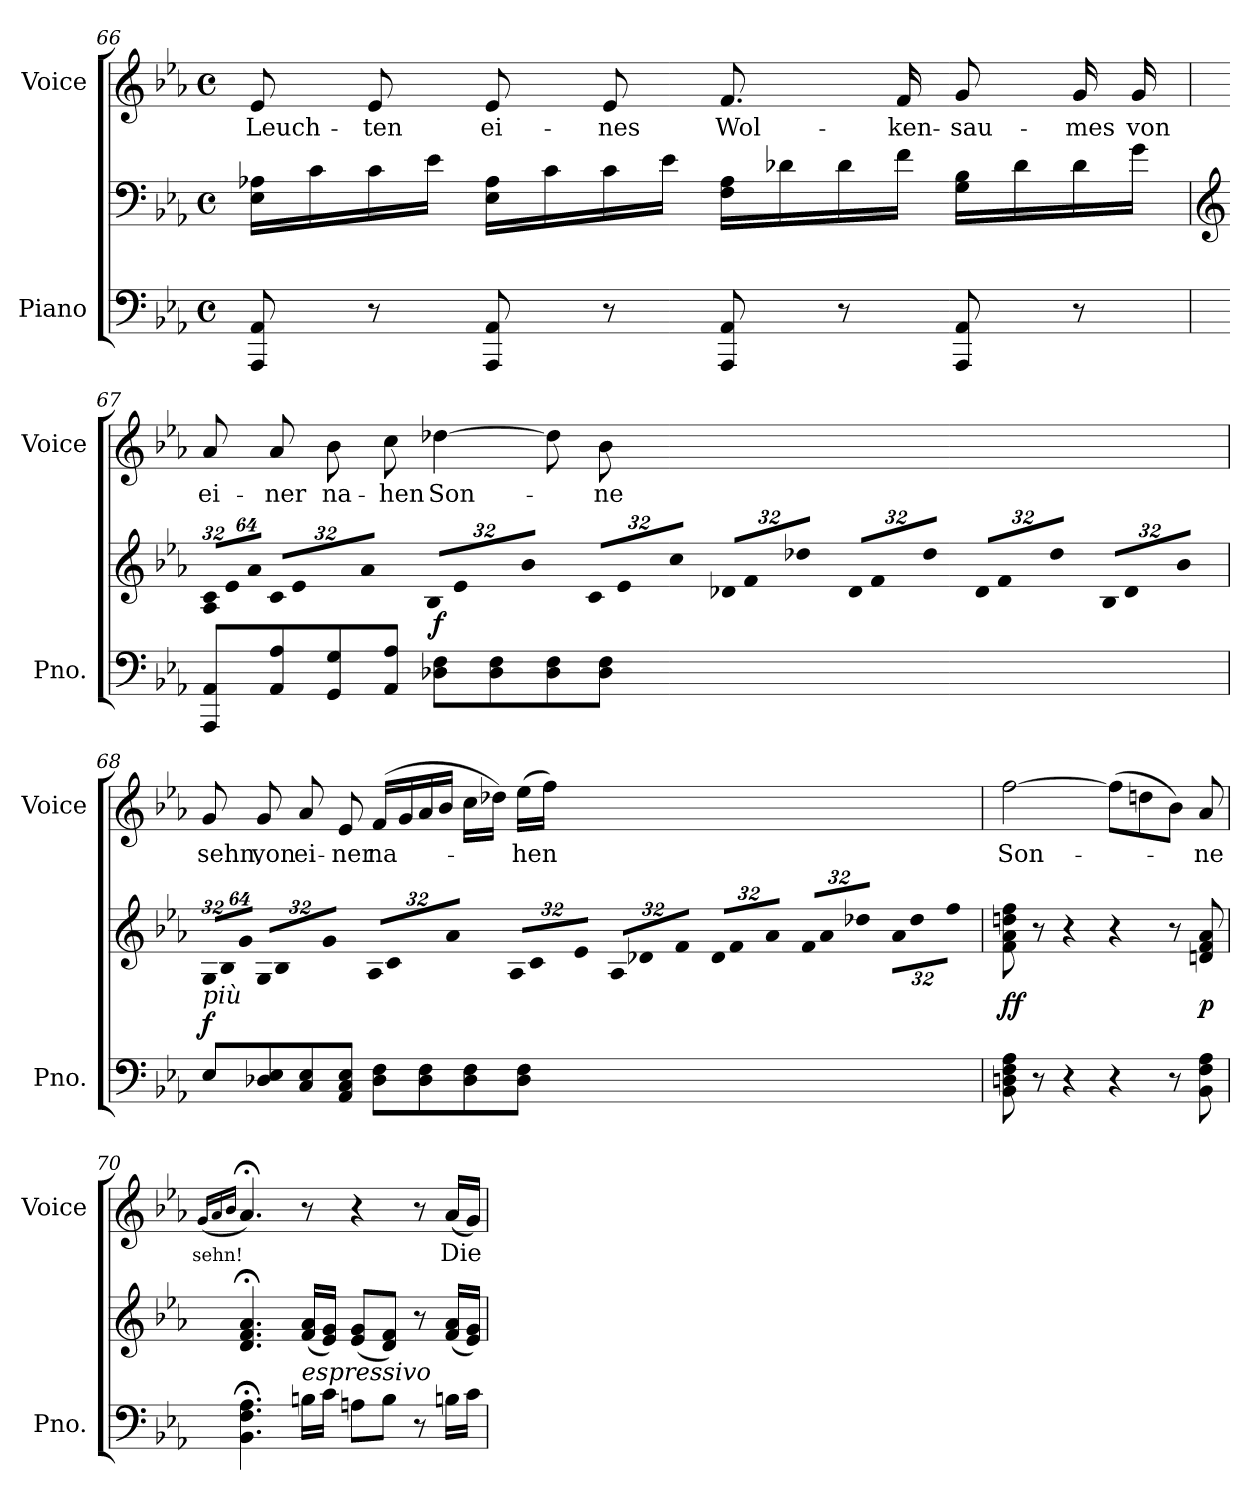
**kern	**kern	**dynam	**kern	**text
*part2	*part2	*part2	*part1	*part1
*staff3	*staff2	*staff2/3	*staff1	*staff1
*I"Piano	*	*	*I"Voice	*
*I'Pno.	*	*	*I'Voice	*
*clefF4	*clefF4	*	*clefG2	*
*k[b-e-a-]	*k[b-e-a-]	*	*k[b-e-a-]	*
*E-:	*E-:	*	*E-:	*
*M4/4	*M4/4	*	*M4/4	*
*met(c)	*met(c)	*	*met(c)	*
=66	=66	=66	=66	=66
!	!	!	!	!LO:LY:b:color=#000000
8AAA-i/ 8AA-i	16E-i\ 16A-XiLL	.	8e-i/	Leuch-
.	16ci\	.	.	.
!	!	!	!	!LO:LY:b:color=#000000
8r	16ci\	.	8e-i/	-ten
.	16e-i\JJ	.	.	.
!	!	!	!	!LO:LY:b:color=#000000
8AAA-i/ 8AA-i	16E-i\ 16A-iLL	.	8e-i/	ei-
.	16ci\	.	.	.
!	!	!	!	!LO:LY:b:color=#000000
8r	16ci\	.	8e-i/	-nes
.	16e-i\JJ	.	.	.
!	!	!	!	!LO:LY:b:color=#000000
8AAA-i/ 8AA-i	16Fi\ 16A-iLL	.	8.fi/	Wol-
.	16d-Xi\	.	.	.
8r	16d-i\	.	.	.
!	!	!	!	!LO:LY:b:color=#000000
.	16fi\JJ	.	16fi/	-ken-
!	!	!	!	!LO:LY:b:color=#000000
8AAA-i/ 8AA-i	16Gi\ 16B-iLL	.	8gi/	-sau-
.	16d-i\	.	.	.
!	!	!	!	!LO:LY:b:color=#000000
8r	16d-i\	.	16gi/	-mes
!	!	!	!	!LO:LY:b:color=#000000
.	16gi\JJ	.	16gi/	von
!!LO:LB:g=z
=67	=67	=67	=67	=67
*	*clefG2	*	*	*
*	*Xbrackettup	*	*	*
!	!LO:N:vis=16	!	!	!
!	!	!	!	!LO:LY:b:color=#000000
8AAA-i/ 8AA-iL	512%21A-i/ 512%21ciLL	.	8a-i/	ei-
!	!LO:N:vis=16	!	!	!
.	1024%43e-i/	.	.	.
!	!LO:N:vis=16	!	!	!
.	1024%43a-i/JJ	.	.	.
!	!LO:N:vis=16	!	!	!
!	!	!	!	!LO:LY:b:color=#000000
8AA-i/ 8A-i	512%21ci/LL	.	8a-i/	-ner
!	!LO:N:vis=16	!	!	!
.	1024%43e-i/	.	.	.
!	!LO:N:vis=16	!	!	!
.	1024%43a-i/JJ	.	.	.
!	!LO:N:vis=16	!	!	!
!	!	!	!	!LO:LY:b:color=#000000
8GGi/ 8Gi	512%21B-i/LL	.	8b-i\	na-
!	!LO:N:vis=16	!	!	!
.	1024%43e-i/	.	.	.
!	!LO:N:vis=16	!	!	!
.	1024%43b-i/JJ	.	.	.
!	!LO:N:vis=16	!	!	!
!	!	!	!	!LO:LY:b:color=#000000
8AA-i/ 8A-iJ	512%21ci/LL	.	8cci\	-hen
!	!LO:N:vis=16	!	!	!
.	1024%43e-i/	.	.	.
!	!LO:N:vis=16	!	!	!
.	1024%43cci/JJ	.	.	.
!	!LO:N:vis=16	!	!	!
!	!	!	!	!LO:LY:b:color=#000000
8D-Xi\ 8FiL	512%21d-Xi/LL	f	[>4dd-Xi\	Son-
!	!LO:N:vis=16	!	!	!
.	1024%43fi/	.	.	.
!	!LO:N:vis=16	!	!	!
.	1024%43dd-Xi/JJ	.	.	.
!	!LO:N:vis=16	!	!	!
8D-i\ 8Fi	512%21d-i/LL	.	.	.
!	!LO:N:vis=16	!	!	!
.	1024%43fi/	.	.	.
!	!LO:N:vis=16	!	!	!
.	1024%43dd-i/JJ	.	.	.
!	!LO:N:vis=16	!	!	!
8D-i\ 8Fi	512%21d-i/LL	.	8dd-i\]	.
!	!LO:N:vis=16	!	!	!
.	1024%43fi/	.	.	.
!	!LO:N:vis=16	!	!	!
.	1024%43dd-i/JJ	.	.	.
!	!LO:N:vis=16	!	!	!
!	!	!	!	!LO:LY:b:color=#000000
8D-i\ 8FiJ	512%21B-i/LL	.	8b-i\	-ne
!	!LO:N:vis=16	!	!	!
.	1024%43d-i/	.	.	.
!	!LO:N:vis=16	!	!	!
.	1024%43b-i/JJ	.	.	.
=68	=68	=68	=68	=68
!	!LO:N:vis=16	!	!	!
!	!LO:TX:b:i:t=più	!	!	!
!	!	!	!	!LO:LY:b:color=#000000
8E-i/L	512%21Gi/LL	f	8gi/	sehn,
!	!LO:N:vis=16	!	!	!
.	1024%43B-i/	.	.	.
!	!LO:N:vis=16	!	!	!
.	1024%43gi/JJ	.	.	.
!	!LO:N:vis=16	!	!	!
!	!	!	!	!LO:LY:b:color=#000000
8D-Xi/ 8E-i	512%21Gi/LL	.	8gi/	von
!	!LO:N:vis=16	!	!	!
.	1024%43B-i/	.	.	.
!	!LO:N:vis=16	!	!	!
.	1024%43gi/JJ	.	.	.
!	!LO:N:vis=16	!	!	!
!	!	!	!	!LO:LY:b:color=#000000
8Ci/ 8E-i	512%21A-i/LL	.	8a-i/	ei-
!	!LO:N:vis=16	!	!	!
.	1024%43ci/	.	.	.
!	!LO:N:vis=16	!	!	!
.	1024%43a-i/JJ	.	.	.
!	!LO:N:vis=16	!	!	!
!	!	!	!	!LO:LY:b:color=#000000
8AA-i/ 8Ci 8E-iJ	512%21A-i/LL	.	8e-i/	-ner
!	!LO:N:vis=16	!	!	!
.	1024%43ci/	.	.	.
!	!LO:N:vis=16	!	!	!
.	1024%43e-i/JJ	.	.	.
!	!LO:N:vis=16	!	!	!
!	!	!	!	!LO:LY:b:color=#000000
8D-i\ 8FiL	512%21A-i/LL	.	(16fi/LL	na-
!	!LO:N:vis=16	!	!	!
.	1024%43d-Xi/	.	.	.
.	.	.	16gi/	.
!	!LO:N:vis=16	!	!	!
.	1024%43fi/JJ	.	.	.
!	!LO:N:vis=16	!	!	!
8D-i\ 8Fi	512%21d-i/LL	.	16a-i/	.
!	!LO:N:vis=16	!	!	!
.	1024%43fi/	.	.	.
.	.	.	16b-i/JJ	.
!	!LO:N:vis=16	!	!	!
.	1024%43a-i/JJ	.	.	.
!	!LO:N:vis=16	!	!	!
8D-i\ 8Fi	512%21fi/LL	.	16cci\LL	.
!	!LO:N:vis=16	!	!	!
.	1024%43a-i/	.	.	.
.	.	.	16dd-Xi\JJ)	.
!	!LO:N:vis=16	!	!	!
.	1024%43dd-Xi/JJ	.	.	.
!	!LO:N:vis=16	!	!	!
!	!	!	!	!LO:LY:b:color=#000000
8D-i\ 8FiJ	512%21a-i\LL	.	(16ee-i\LL	-hen
!	!LO:N:vis=16	!	!	!
.	1024%43dd-i\	.	.	.
.	.	.	16ffi\JJ)	.
!	!LO:N:vis=16	!	!	!
.	1024%43ffi\JJ	.	.	.
!!LO:PB:g=z
=69	=69	=69	=69	=69
!	!	!	!	!LO:LY:b:color=#000000
8BB-i\ 8Dni 8Fi 8A-i	8fi\ 8a-i 8ddni 8ffi	ff	[>2ffi\	Son-
8r	8r	.	.	.
4r	4r	.	.	.
4r	4r	.	(8ffi\L]	.
.	.	.	8ddni\	.
8r	8r	.	8b-i\J)	.
!	!	!	!	!LO:LY:b:color=#000000
8BB-i\ 8Fi 8A-i	8dni/ 8fi 8a-i	p	8a-i/	-ne
=70	=70	=70	=70	=70
!	!	!	!	!LO:LY:b:color=#000000
.	.	.	(16qgi/LL	sehn!
.	.	.	16qa-i/	.
.	.	.	16qb-i/JJ	.
4.BB-i\; 4.Fi; 4.A-i;	4.di/; 4.fi; 4.a-i;	.	4.a-;i/)	.
!	!LO:TX:b:i:t=espressivo	!	!	!
16Bni\LL	(16fi/ 16a-iLL	.	8r	.
16ci\JJ	16e-i/ 16giJJ)	.	.	.
8Ani\L	(8e-i/ 8giL	.	4r	.
8Bi\J	8di/ 8fiJ)	.	.	.
8r	8r	.	8r	.
!	!	!	!	!LO:LY:b:color=#000000
16Bni\LL	(16fi/ 16a-iLL	.	(16a-i/LL	Die
16ci\JJ	16e-i/ 16giJJ)	.	16gi/JJ)	.
=	=	=	=	=
*-	*-	*-	*-	*-
